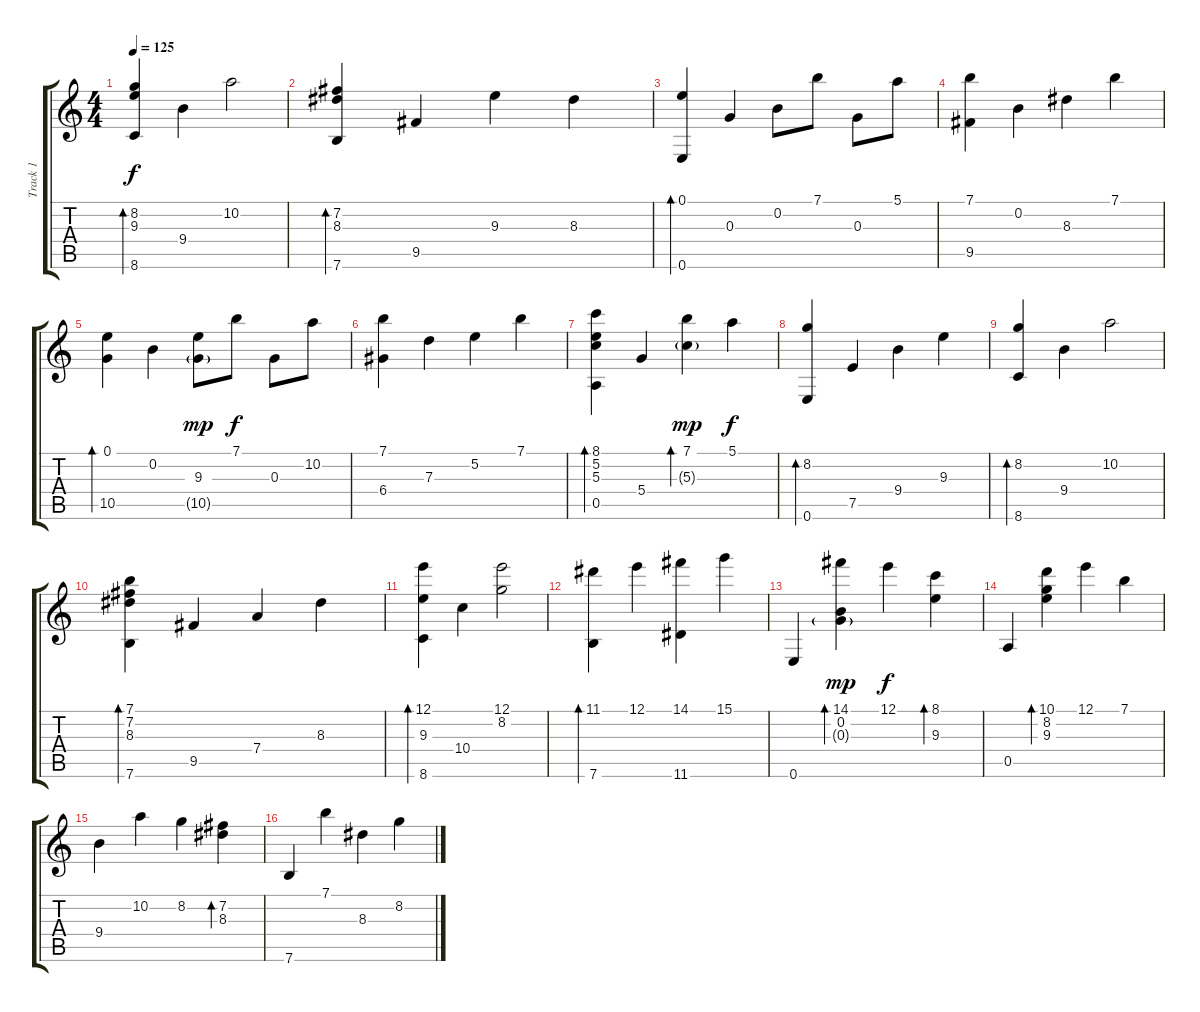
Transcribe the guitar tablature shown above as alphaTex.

\track ("Track 1" "Track 1") {instrument acousticguitarsteel}
\staff {score tabs}
\tuning (E4 B3 G3 D3 A2 E2) {hide}
\ts (4 4)
\tempo 125
\clef g2
\ks c
(8.2 9.3 8.6).4{bd 240 dy f} 9.4.4 10.2.2 |
(7.2 8.3 7.6).4{bd 240} 9.5.4 9.3.4 8.3.4 |
(0.1 0.6).4{bd 240} 0.3.4 0.2.8 7.1.8 0.3.8 5.1.8 |
(7.1 9.5).4 0.2.4 8.3.4 7.1.4 |
(0.1 10.5).4{bd 240} 0.2.4 (9.3 10.5{g}).8{dy mp} 7.1.8{dy f} 0.3.8 10.2.8 |
(7.1 6.4).4 7.3.4 5.2.4 7.1.4 |
(8.1 5.2 5.3 0.5).4{bd 240} 5.4.4 (7.1 5.3{g}).4{bd 240 dy mp} 5.1.4{dy f} |
(8.2 0.6).4{bd 240} 7.5.4 9.4.4 9.3.4 |
(8.2 8.6).4{bd 240} 9.4.4 10.2.2 |
(7.1 7.2 8.3 7.6).4{bd 480} 9.5.4 7.4.4 8.3.4 |
(12.1 9.3 8.6).4{bd 240} 10.4.4 (12.1 8.2).2 |
(11.1 7.6).4{bd 240} 12.1.4 (14.1 11.6).4 15.1.4 |
0.6.4 (14.1 0.2 0.3{g}).4{bd 240 dy mp} 12.1.4{dy f} (8.1 9.3).4{bd 240} |
0.5.4 (10.1 8.2 9.3).4{bd 240} 12.1.4 7.1.4 |
9.4.4 10.2.4 8.2.4 (7.2 8.3).4{bd 240} |
7.6.4 7.1.4 8.3.4 8.2.4
